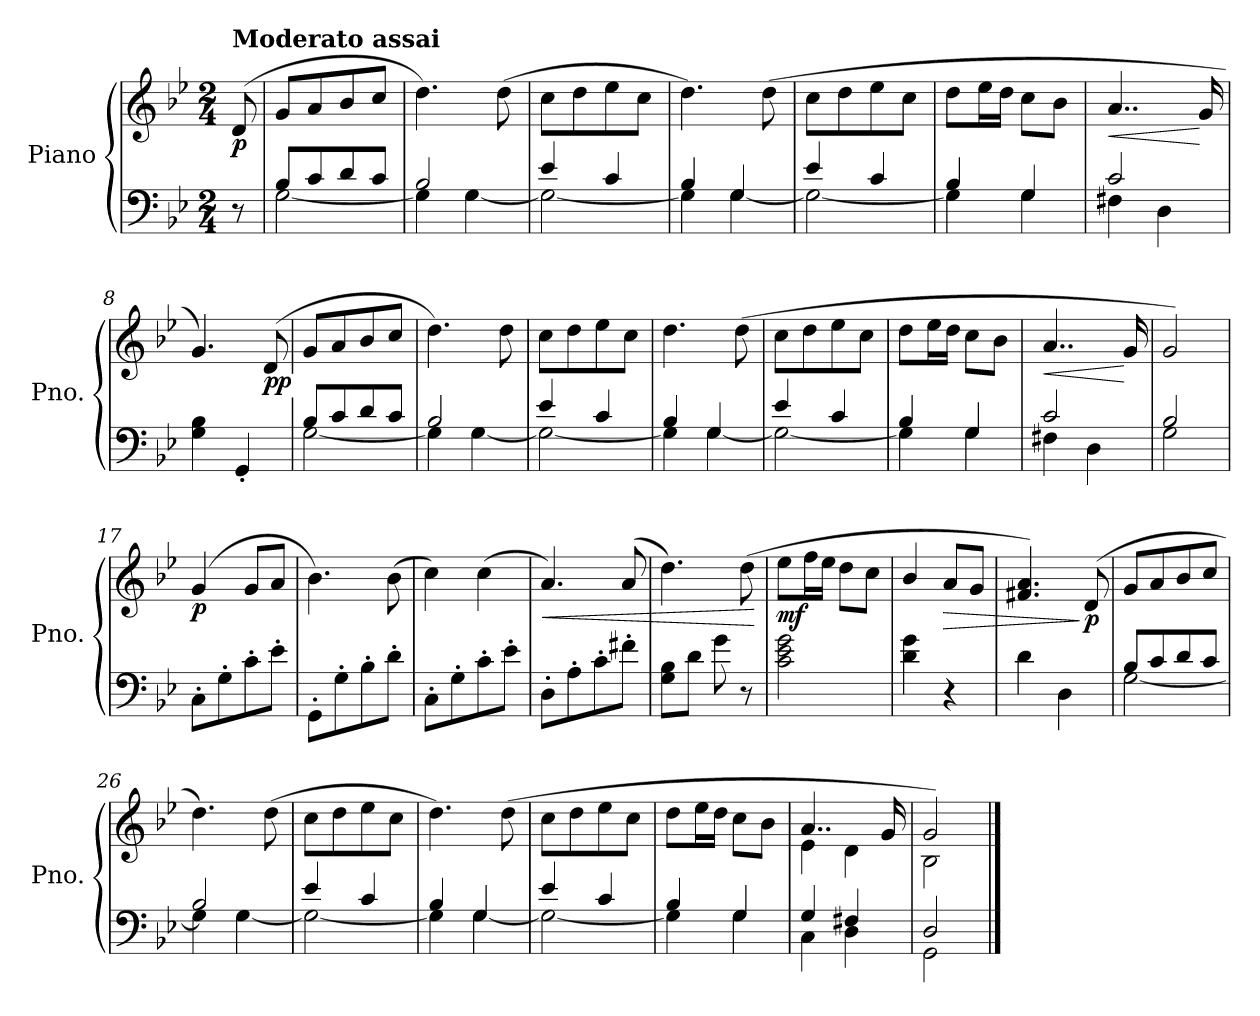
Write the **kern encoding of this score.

**kern	**kern	**dynam
*part1	*part1	*part1
*staff2	*staff1	*staff1/2
*I"Piano	*	*
*I'Pno.	*	*
*clefF4	*clefG2	*
*k[b-e-]	*k[b-e-]	*
*M2/4	*M2/4	*
=	=	=
!	!LO:TX:a:B:t=Moderato assai	!
!	!	!LO:DY:b
8r	(8d/	p
=1	=1	=1
*^	*	*
8B-/L	[2G\	8g/L	.
8c/	.	8a/	.
8d/	.	8b-/	.
8c/J	.	8cc/J	.
=2	=2	=2	=2
2B-/	4G\]	4.dd\)	.
.	[4G\	.	.
.	.	(8dd\	.
=3	=3	=3	=3
4e-/	2G\_	8cc\L	.
.	.	8dd\	.
4c/	.	8ee-\	.
.	.	8cc\J	.
=4	=4	=4	=4
4B-/	4G\]	4.dd\)	.
4G/	[4G\	.	.
.	.	(8dd\	.
=5	=5	=5	=5
4e-/	2G\_	8cc\L	.
.	.	8dd\	.
4c/	.	8ee-\	.
.	.	8cc\J	.
=6	=6	=6	=6
4B-/	4G\]	8dd\L	.
.	.	16ee-\L	.
.	.	16dd\JJ	.
4G/	4G\	8cc\L	.
.	.	8b-\J	.
=7	=7	=7	=7
!	!	!	!LO:HP:b
!	!	!	!LO:HP:n=1:b
2c/	4F#X\	4..a/	< >
.	4D\	.	.
.	.	16g/	[
*v	*v	*	*
.	.	]
!!LO:LB:g=z
=8	=8	=8
4G\ 4B-\	4.g/)	.
4GG'/	.	.
!	!	!LO:DY:b
.	(>8d/	pp
=9	=9	=9
*^	*	*
8B-/L	[2G\	8g/L	.
8c/	.	8a/	.
8d/	.	8b-/	.
8c/J	.	8cc/J	.
=10	=10	=10	=10
2B-/	4G\]	4.dd\)	.
.	[4G\	.	.
.	.	8dd\	.
=11	=11	=11	=11
4e-/	2G\_	8cc\L	.
.	.	8dd\	.
4c/	.	8ee-\	.
.	.	8cc\J	.
=12	=12	=12	=12
4B-/	4G\]	4.dd\	.
4G/	[4G\	.	.
.	.	(8dd\	.
=13	=13	=13	=13
4e-/	2G\_	8cc\L	.
.	.	8dd\	.
4c/	.	8ee-\	.
.	.	8cc\J	.
=14	=14	=14	=14
4B-/	4G\]	8dd\L	.
.	.	16ee-\L	.
.	.	16dd\JJ	.
4G/	4G\	8cc\L	.
.	.	8b-\J	.
=15	=15	=15	=15
!	!	!	!LO:HP:b
!	!	!	!LO:HP:n=1:b
2c/	4F#X\	4..a/	< >
.	4D\	.	.
.	.	16g/	[
*v	*v	*	*
.	.	]
=16	=16	=16
*^	*	*
2B-/	2G\	2g/)	.
!!LO:LB:g=z
=17	=17	=17	=17
!	!	!	!LO:DY:b
*v	*v	*	*
8C'\L	(>4g/	p
8G'\	.	.
8c'\	8g/L	.
8e-'\J	8a/J	.
=18	=18	=18
8GG'\L	4.b-\)	.
8G'\	.	.
8B-'\	.	.
8d'\J	(8b-\	.
=19	=19	=19
8C'\L	4cc\)	.
8G'\	.	.
8c'\	(4cc\	.
8e-'\J	.	.
=20	=20	=20
!	!	!LO:HP:b
8D'\L	4.a/)	<
8A'\	.	.
8c'\	.	.
8f#X'\J	(>8a/	.
=21	=21	=21
8G\ 8B-\L	4.dd\)	.
8d\J	.	.
8g\	.	.
8r	(8dd\	.
.	.	[
=22	=22	=22
!	!	!LO:DY:b
2c\ 2e-\ 2g\	8ee-\L	mf
.	16ff\L	.
.	16ee-\JJ	.
.	8dd\L	.
.	8cc\J	.
=23	=23	=23
4d\ 4g\	4b-/	.
!	!	!LO:HP:b
4r	8a/L	>
.	8g/J	.
=24	=24	=24
4d\	4.f#X/ 4.a/)	.
4D\	.	.
!	!	!LO:DY:n=1:b
.	(8d/	] p
!!LO:LB:g=z
=25	=25	=25
*^	*	*
8B-/L	[2G\	8g/L	.
8c/	.	8a/	.
8d/	.	8b-/	.
8c/J	.	8cc/J	.
=26	=26	=26	=26
2B-/	4G\]	4.dd\)	.
.	[4G\	.	.
.	.	(8dd\	.
=27	=27	=27	=27
4e-/	2G\_	8cc\L	.
.	.	8dd\	.
4c/	.	8ee-\	.
.	.	8cc\J	.
=28	=28	=28	=28
4B-/	4G\]	4.dd\)	.
4G/	[4G\	.	.
.	.	(8dd\	.
=29	=29	=29	=29
4e-/	2G\_	8cc\L	.
.	.	8dd\	.
4c/	.	8ee-\	.
.	.	8cc\J	.
=30	=30	=30	=30
4B-/	4G\]	8dd\L	.
.	.	16ee-\L	.
.	.	16dd\JJ	.
4G/	4G\	8cc\L	.
.	.	8b-\J	.
=31	=31	=31	=31
*	*	*^	*
4G/	4C\	4..a/	4e-\	.
4F#X/	4D\	.	4d\	.
.	.	16g/	.	.
=32	=32	=32	=32	=32
2D/	2GG\	2g/)	2B-\	.
*v	*v	*	*	*
*	*v	*v	*
==	==	==
*-	*-	*-
